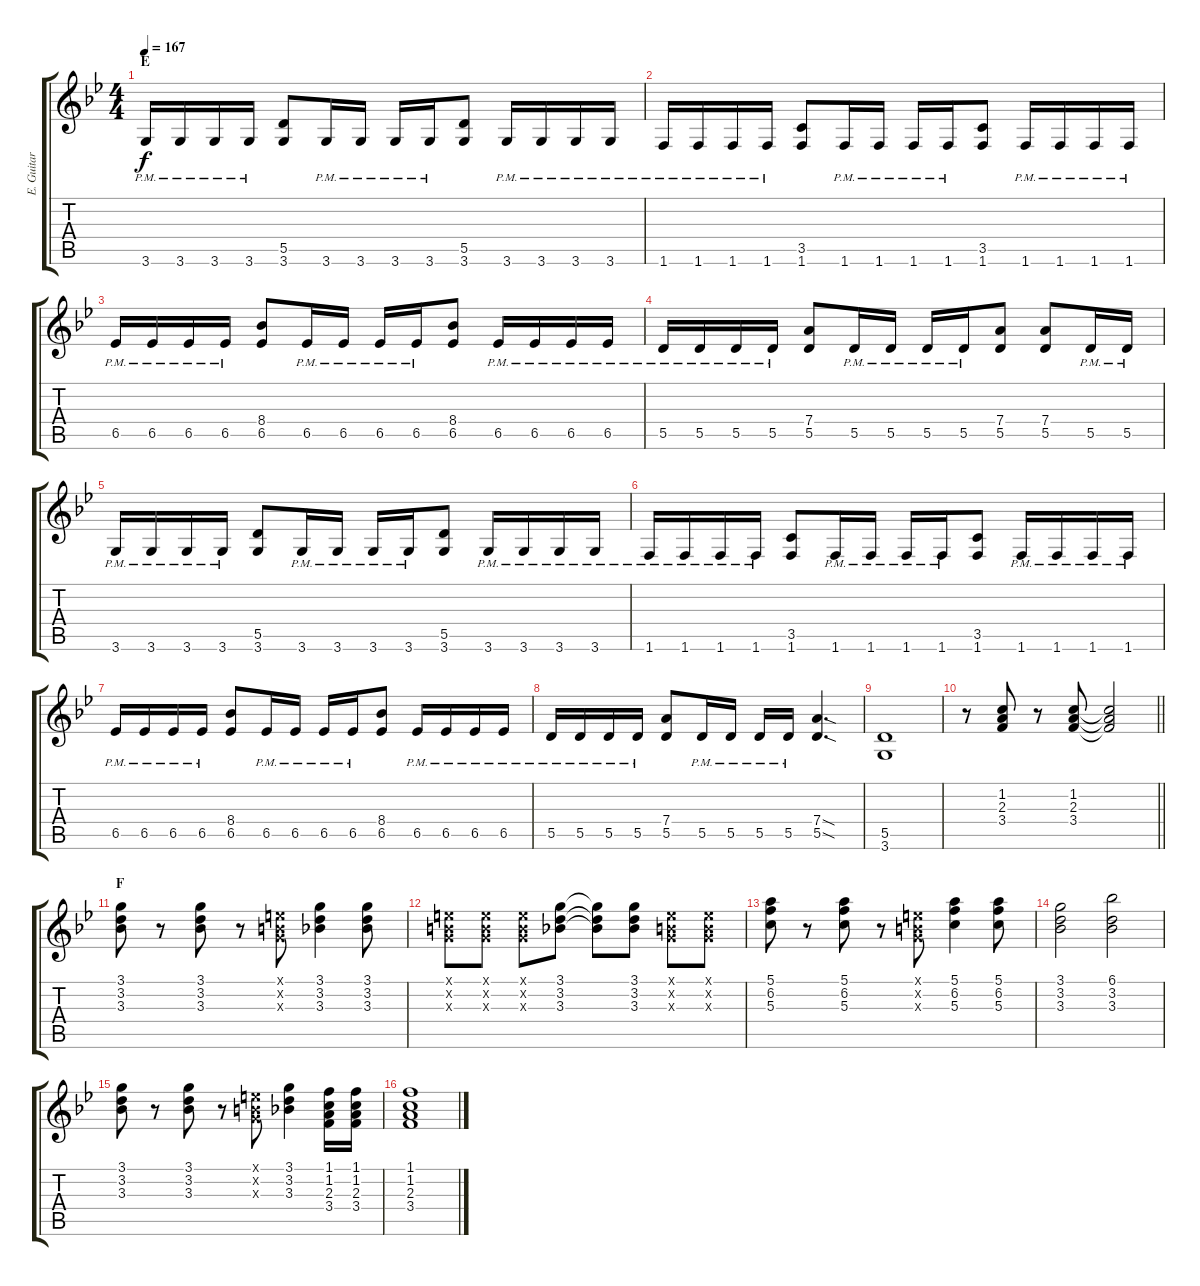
\track ("E. Guitar I" "E. Guitar ") {instrument overdrivenguitar}
\staff {score tabs}
\tuning (E4 B3 G3 D3 A2 E2) {hide}
\ts (4 4)
\section ("" "E")
\tempo 167
\clef g2
\ks bb
3.6{pm}.16{dy f} 3.6{pm}.16 3.6{pm}.16 3.6{pm}.16 (5.5 3.6).8 3.6{pm}.16 3.6{pm}.16 3.6{pm}.16 3.6{pm}.16 (5.5 3.6).8 3.6{pm}.16 3.6{pm}.16 3.6{pm}.16 3.6{pm}.16 |
1.6{pm}.16 1.6{pm}.16 1.6{pm}.16 1.6{pm}.16 (3.5 1.6).8 1.6{pm}.16 1.6{pm}.16 1.6{pm}.16 1.6{pm}.16 (3.5 1.6).8 1.6{pm}.16 1.6{pm}.16 1.6{pm}.16 1.6{pm}.16 |
6.5{pm}.16 6.5{pm}.16 6.5{pm}.16 6.5{pm}.16 (8.4 6.5).8 6.5{pm}.16 6.5{pm}.16 6.5{pm}.16 6.5{pm}.16 (8.4 6.5).8 6.5{pm}.16 6.5{pm}.16 6.5{pm}.16 6.5{pm}.16 |
5.5{pm}.16 5.5{pm}.16 5.5{pm}.16 5.5{pm}.16 (7.4 5.5).8 5.5{pm}.16 5.5{pm}.16 5.5{pm}.16 5.5{pm}.16 (7.4 5.5).8 (7.4 5.5).8 5.5{pm}.16 5.5{pm}.16 |
3.6{pm}.16 3.6{pm}.16 3.6{pm}.16 3.6{pm}.16 (5.5 3.6).8 3.6{pm}.16 3.6{pm}.16 3.6{pm}.16 3.6{pm}.16 (5.5 3.6).8 3.6{pm}.16 3.6{pm}.16 3.6{pm}.16 3.6{pm}.16 |
1.6{pm}.16 1.6{pm}.16 1.6{pm}.16 1.6{pm}.16 (3.5 1.6).8 1.6{pm}.16 1.6{pm}.16 1.6{pm}.16 1.6{pm}.16 (3.5 1.6).8 1.6{pm}.16 1.6{pm}.16 1.6{pm}.16 1.6{pm}.16 |
6.5{pm}.16 6.5{pm}.16 6.5{pm}.16 6.5{pm}.16 (8.4 6.5).8 6.5{pm}.16 6.5{pm}.16 6.5{pm}.16 6.5{pm}.16 (8.4 6.5).8 6.5{pm}.16 6.5{pm}.16 6.5{pm}.16 6.5{pm}.16 |
5.5{pm}.16 5.5{pm}.16 5.5{pm}.16 5.5{pm}.16 (7.4 5.5).8 5.5{pm}.16 5.5{pm}.16 5.5{pm}.16 5.5{pm}.16 (7.4{sod} 5.5{sod}).4{d} |
(5.5 3.6).1 |
\barLineRight lightlight
r.8 (1.2 2.3 3.4).8 r.8 (1.2 2.3 3.4).8 (1.2{t} 2.3{t} 3.4{t}).2 |
\section ("" "F")
(3.1 3.2 3.3).8 r.8 (3.1 3.2 3.3).8 r.8 (0.1{x} 0.2{x} 0.3{x}).8 (3.1 3.2 3.3).4 (3.1 3.2 3.3).8 |
(0.1{x} 0.2{x} 0.3{x}).8 (0.1{x} 0.2{x} 0.3{x}).8 (0.1{x} 0.2{x} 0.3{x}).8 (3.1 3.2 3.3).8 (3.1{t} 3.2{t} 3.3{t}).8 (3.1 3.2 3.3).8 (0.1{x} 0.2{x} 0.3{x}).8 (0.1{x} 0.2{x} 0.3{x}).8 |
(5.1 6.2 5.3).8 r.8 (5.1 6.2 5.3).8 r.8 (0.1{x} 0.2{x} 0.3{x}).8 (5.1 6.2 5.3).4 (5.1 6.2 5.3).8 |
(3.1 3.2 3.3).2 (6.1 3.2 3.3).2 |
(3.1 3.2 3.3).8 r.8 (3.1 3.2 3.3).8 r.8 (0.1{x} 0.2{x} 0.3{x}).8 (3.1 3.2 3.3).4 (1.1 1.2 2.3 3.4).16 (1.1 1.2 2.3 3.4).16 |
(1.1 1.2 2.3 3.4).1
